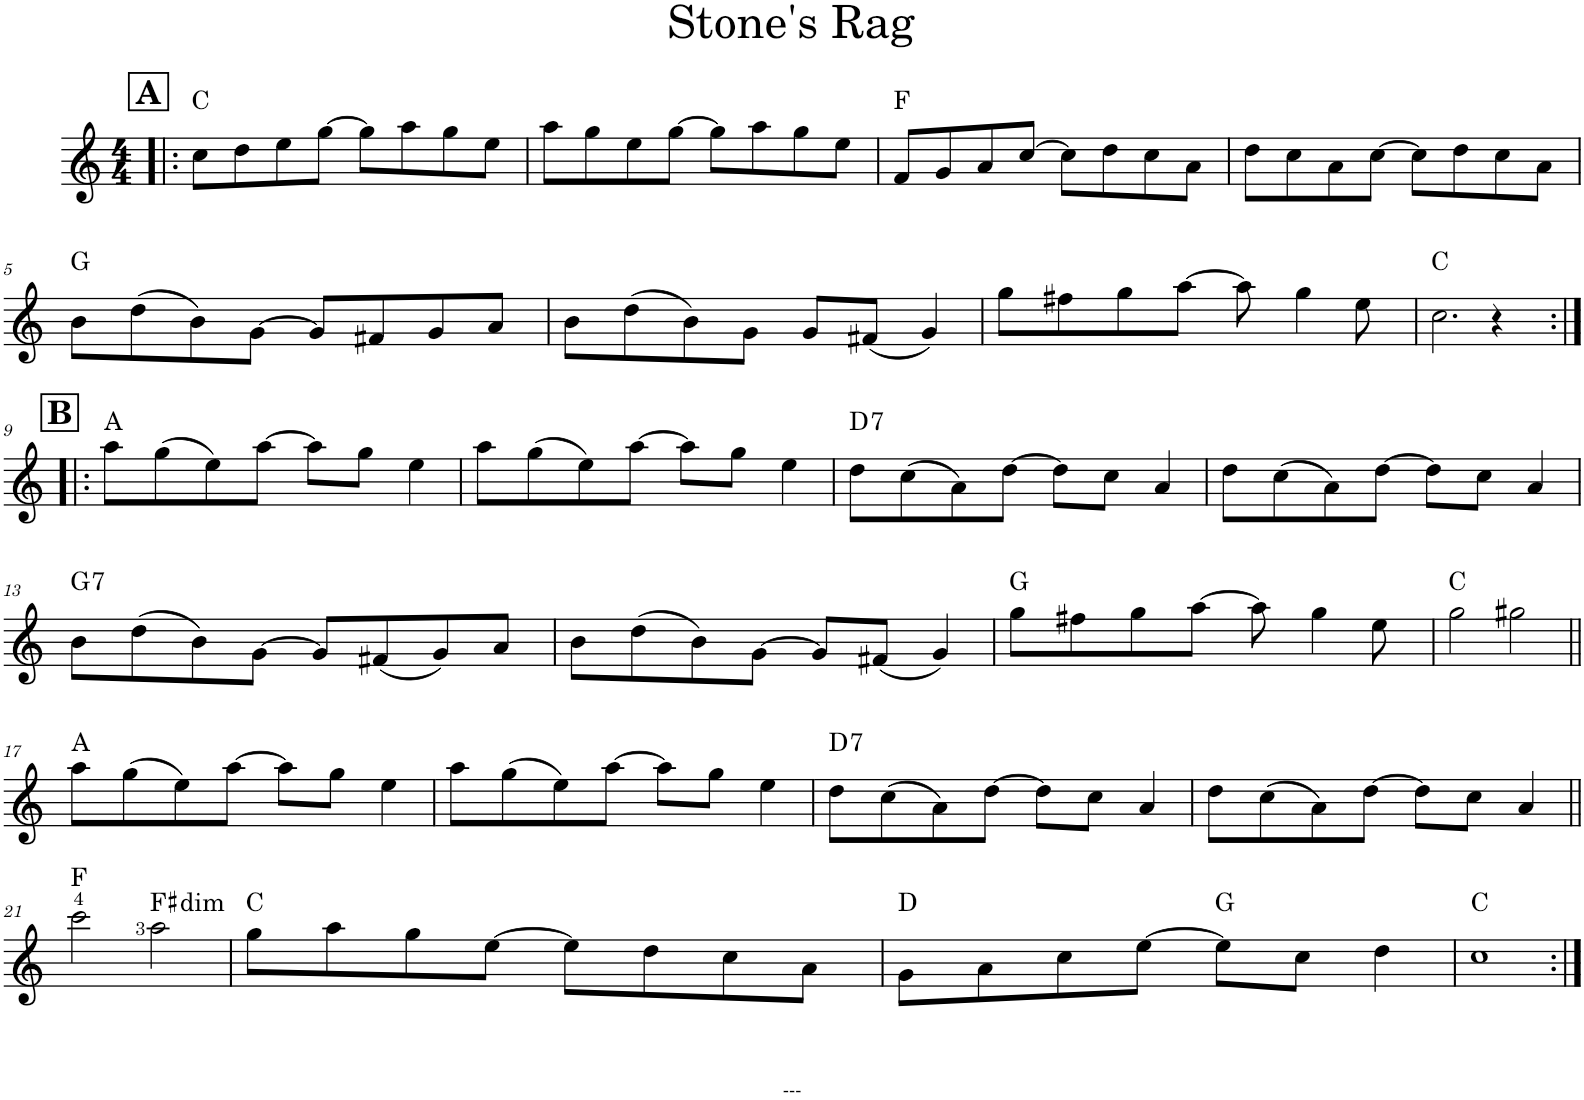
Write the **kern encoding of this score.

**kern	**harte
*part1	*part1
*staff1	*
*I"Mandolin	*
*clefG2	*
*k[]	*
*M4/4	*
!!LO:REH:place=s1:a:B:cj:fs=14:t=A
=1!|:	=1!|:
8cc\L	C:maj
8dd\	.
8ee\	.
[8gg\J	.
8gg\L]	.
8aa\	.
8gg\	.
8ee\J	.
=2	=2
8aa\L	.
8gg\	.
8ee\	.
[8gg\J	.
8gg\L]	.
8aa\	.
8gg\	.
8ee\J	.
=3	=3
8f/L	F:maj
8g/	.
8a/	.
[8cc/J	.
8cc\L]	.
8dd\	.
8cc\	.
8a\J	.
=4	=4
8dd\L	.
8cc\	.
8a\	.
[8cc\J	.
8cc\L]	.
8dd\	.
8cc\	.
8a\J	.
!!LO:LB:g=z
=5	=5
8b\L	G:maj
(8dd\	.
8b\)	.
[8g\J	.
8g/L]	.
8f#X/	.
8g/	.
8a/J	.
=6	=6
8b\L	.
(8dd\	.
8b\)	.
8g\J	.
8g/L	.
(8f#X/J	.
4g/)	.
=7	=7
8gg\L	.
8ff#X\	.
8gg\	.
[8aa\J	.
8aa\]	.
4gg\	.
8ee\	.
=8	=8
2.cc\	C:maj
4r	.
!!LO:LB:g=z
!!LO:REH:place=s1:a:B:cj:fs=14:t=B
=9:|!|:	=9:|!|:
8aa\L	A:maj
(8gg\	.
8ee\)	.
[8aa\J	.
8aa\L]	.
8gg\J	.
4ee\	.
=10	=10
8aa\L	.
(8gg\	.
8ee\)	.
[8aa\J	.
8aa\L]	.
8gg\J	.
4ee\	.
=11	=11
!	!LO:H:kt=7
8dd\L	D:7
(8cc\	.
8a\)	.
[8dd\J	.
8dd\L]	.
8cc\J	.
4a/	.
=12	=12
8dd\L	.
(8cc\	.
8a\)	.
[8dd\J	.
8dd\L]	.
8cc\J	.
4a/	.
!!LO:LB:g=z
=13	=13
!	!LO:H:kt=7
8b\L	G:7
(8dd\	.
8b\)	.
[8g\J	.
8g/L]	.
(8f#X/	.
8g/)	.
8a/J	.
=14	=14
8b\L	.
(8dd\	.
8b\)	.
[8g\J	.
8g/L]	.
(8f#X/J	.
4g/)	.
=15	=15
8gg\L	G:maj
8ff#X\	.
8gg\	.
[8aa\J	.
8aa\]	.
4gg\	.
8ee\	.
=16	=16
2gg\	C:maj
2gg#X\	.
!!LO:LB:g=z
=17||	=17||
8aa\L	A:maj
(8gg\	.
8ee\)	.
[8aa\J	.
8aa\L]	.
8gg\J	.
4ee\	.
=18	=18
8aa\L	.
(8gg\	.
8ee\)	.
[8aa\J	.
8aa\L]	.
8gg\J	.
4ee\	.
=19	=19
!	!LO:H:kt=7
8dd\L	D:7
(8cc\	.
8a\)	.
[8dd\J	.
8dd\L]	.
8cc\J	.
4a/	.
=20	=20
8dd\L	.
(8cc\	.
8a\)	.
[8dd\J	.
8dd\L]	.
8cc\J	.
4a/	.
!!LO:LB:g=z
=21||	=21||
2ccc\	F:maj
!	!LO:H:kt=dim
2aa\	F#:dim
=22	=22
8gg\L	C:maj
8aa\	.
8gg\	.
[8ee\J	.
8ee\L]	.
8dd\	.
8cc\	.
8a\J	.
=23	=23
8g\L	D:maj
8a\	.
8cc\	.
[8ee\J	.
8ee\L]	G:maj
8cc\J	.
4dd\	.
=24	=24
1cc	C:maj
=:|!	=:|!
*-	*-
